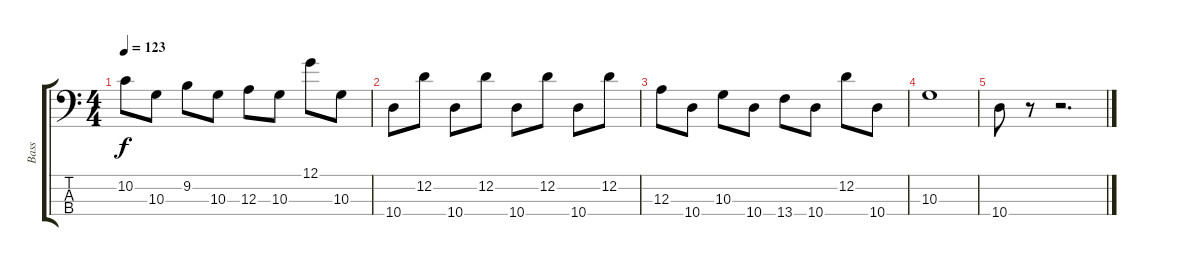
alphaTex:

\track ("Bass" "Bass") {instrument electricbassfinger}
\staff {score tabs}
\tuning (G2 D2 A1 E1) {hide}
\ts (4 4)
\tempo 123
\clef f4
\ks c
10.2.8{dy f} 10.3.8 9.2.8 10.3.8 12.3.8 10.3.8 12.1.8 10.3.8 |
10.4.8 12.2.8 10.4.8 12.2.8 10.4.8 12.2.8 10.4.8 12.2.8 |
12.3.8 10.4.8 10.3.8 10.4.8 13.4.8 10.4.8 12.2.8 10.4.8 |
10.3.1 |
10.4.8 r.8 r.2{d}
